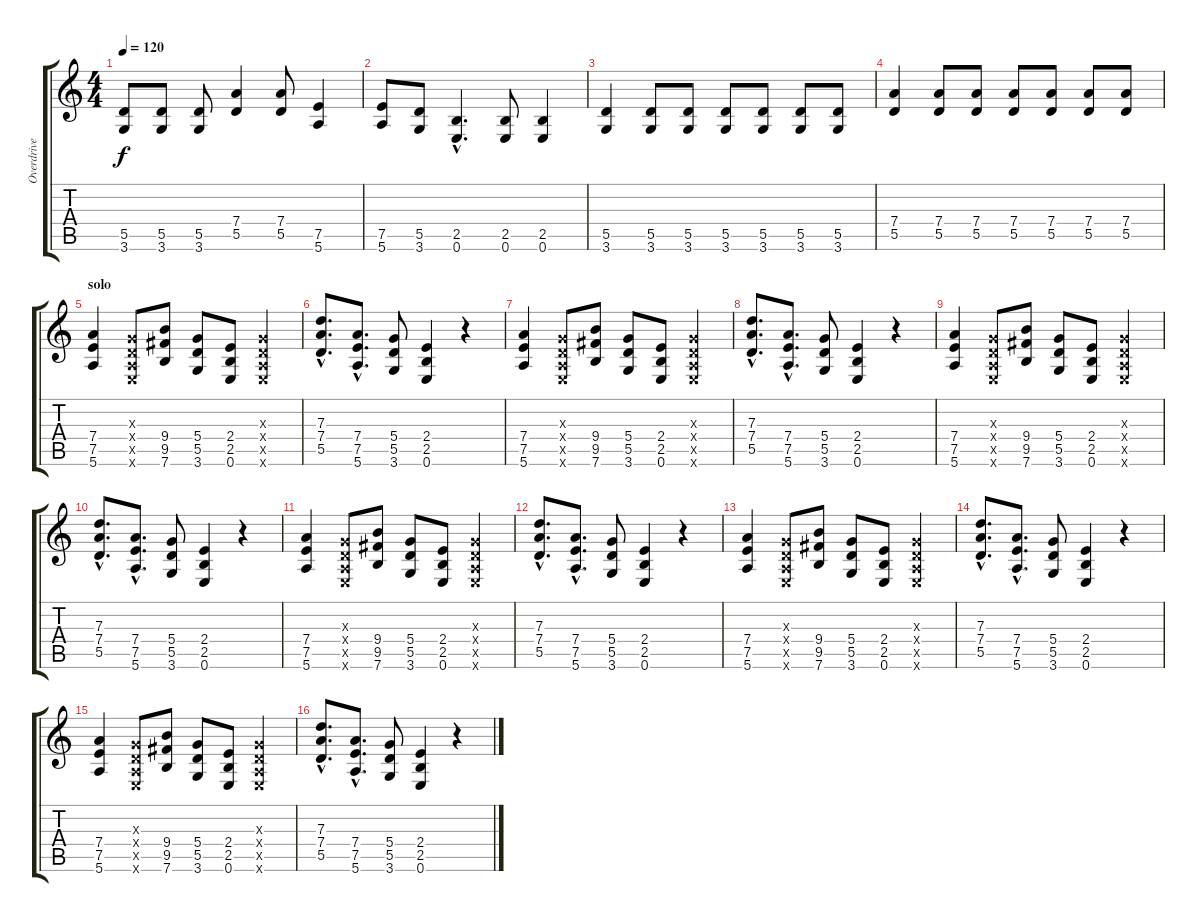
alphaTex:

\track ("Overdrive" "Overdrive") {instrument overdrivenguitar}
\staff {score tabs}
\tuning (E4 B3 G3 D3 A2 E2) {hide}
\ts (4 4)
\tempo 120
\clef g2
\ks c
(5.5 3.6).8{dy f} (5.5 3.6).8 (5.5 3.6).8 (7.4 5.5).4 (7.4 5.5).8 (7.5 5.6).4 |
(7.5 5.6).8 (5.5 3.6).8 (2.5{hac} 0.6{hac}).4{d} (2.5 0.6).8 (2.5 0.6).4 |
(5.5 3.6).4 (5.5 3.6).8 (5.5 3.6).8 (5.5 3.6).8 (5.5 3.6).8 (5.5 3.6).8 (5.5 3.6).8 |
(7.4 5.5).4 (7.4 5.5).8 (7.4 5.5).8 (7.4 5.5).8 (7.4 5.5).8 (7.4 5.5).8 (7.4 5.5).8 |
\section ("" "solo")
(7.4 7.5 5.6).4 (0.3{x} 0.4{x} 0.5{x} 0.6{x}).8 (9.4 9.5 7.6).8 (5.4 5.5 3.6).8 (2.4 2.5 0.6).8 (0.3{x} 0.4{x} 0.5{x} 0.6{x}).4 |
(7.3{hac} 7.4{hac} 5.5{hac}).8{d} (7.4{hac} 7.5{hac} 5.6{hac}).8{d} (5.4 5.5 3.6).8 (2.4 2.5 0.6).4 r.4 |
(7.4 7.5 5.6).4 (0.3{x} 0.4{x} 0.5{x} 0.6{x}).8 (9.4 9.5 7.6).8 (5.4 5.5 3.6).8 (2.4 2.5 0.6).8 (0.3{x} 0.4{x} 0.5{x} 0.6{x}).4 |
(7.3{hac} 7.4{hac} 5.5{hac}).8{d} (7.4{hac} 7.5{hac} 5.6{hac}).8{d} (5.4 5.5 3.6).8 (2.4 2.5 0.6).4 r.4 |
(7.4 7.5 5.6).4 (0.3{x} 0.4{x} 0.5{x} 0.6{x}).8 (9.4 9.5 7.6).8 (5.4 5.5 3.6).8 (2.4 2.5 0.6).8 (0.3{x} 0.4{x} 0.5{x} 0.6{x}).4 |
(7.3{hac} 7.4{hac} 5.5{hac}).8{d} (7.4{hac} 7.5{hac} 5.6{hac}).8{d} (5.4 5.5 3.6).8 (2.4 2.5 0.6).4 r.4 |
(7.4 7.5 5.6).4 (0.3{x} 0.4{x} 0.5{x} 0.6{x}).8 (9.4 9.5 7.6).8 (5.4 5.5 3.6).8 (2.4 2.5 0.6).8 (0.3{x} 0.4{x} 0.5{x} 0.6{x}).4 |
(7.3{hac} 7.4{hac} 5.5{hac}).8{d} (7.4{hac} 7.5{hac} 5.6{hac}).8{d} (5.4 5.5 3.6).8 (2.4 2.5 0.6).4 r.4 |
(7.4 7.5 5.6).4 (0.3{x} 0.4{x} 0.5{x} 0.6{x}).8 (9.4 9.5 7.6).8 (5.4 5.5 3.6).8 (2.4 2.5 0.6).8 (0.3{x} 0.4{x} 0.5{x} 0.6{x}).4 |
(7.3{hac} 7.4{hac} 5.5{hac}).8{d} (7.4{hac} 7.5{hac} 5.6{hac}).8{d} (5.4 5.5 3.6).8 (2.4 2.5 0.6).4 r.4 |
(7.4 7.5 5.6).4 (0.3{x} 0.4{x} 0.5{x} 0.6{x}).8 (9.4 9.5 7.6).8 (5.4 5.5 3.6).8 (2.4 2.5 0.6).8 (0.3{x} 0.4{x} 0.5{x} 0.6{x}).4 |
(7.3{hac} 7.4{hac} 5.5{hac}).8{d} (7.4{hac} 7.5{hac} 5.6{hac}).8{d} (5.4 5.5 3.6).8 (2.4 2.5 0.6).4 r.4
